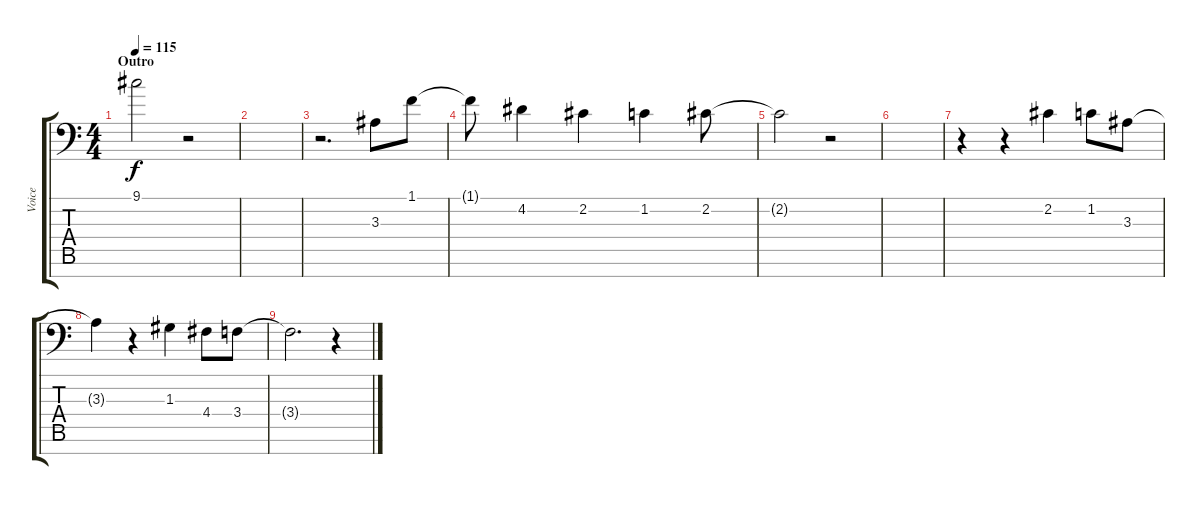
\track ("Voice" "Voice") {instrument frenchhorn}
\staff {score tabs}
\tuning (E4 B3 G3 D3 A2 E2 C-1) {hide}
\ts (4 4)
\section ("" "Outro")
\tempo 115
\clef f4
\ks c
9.1{t}.2{dy f} r.2 |
|
r.2{d} 3.3.8 1.1.8 |
1.1{t}.8 4.2.4 2.2.4 1.2.4 2.2.8 |
2.2{t}.2 r.2 |
|
r.4 r.4 2.2.4 1.2.8 3.3.8 |
3.3{t}.4 r.4 1.3.4 4.4.8 3.4.8 |
3.4{t}.2{d} r.4
